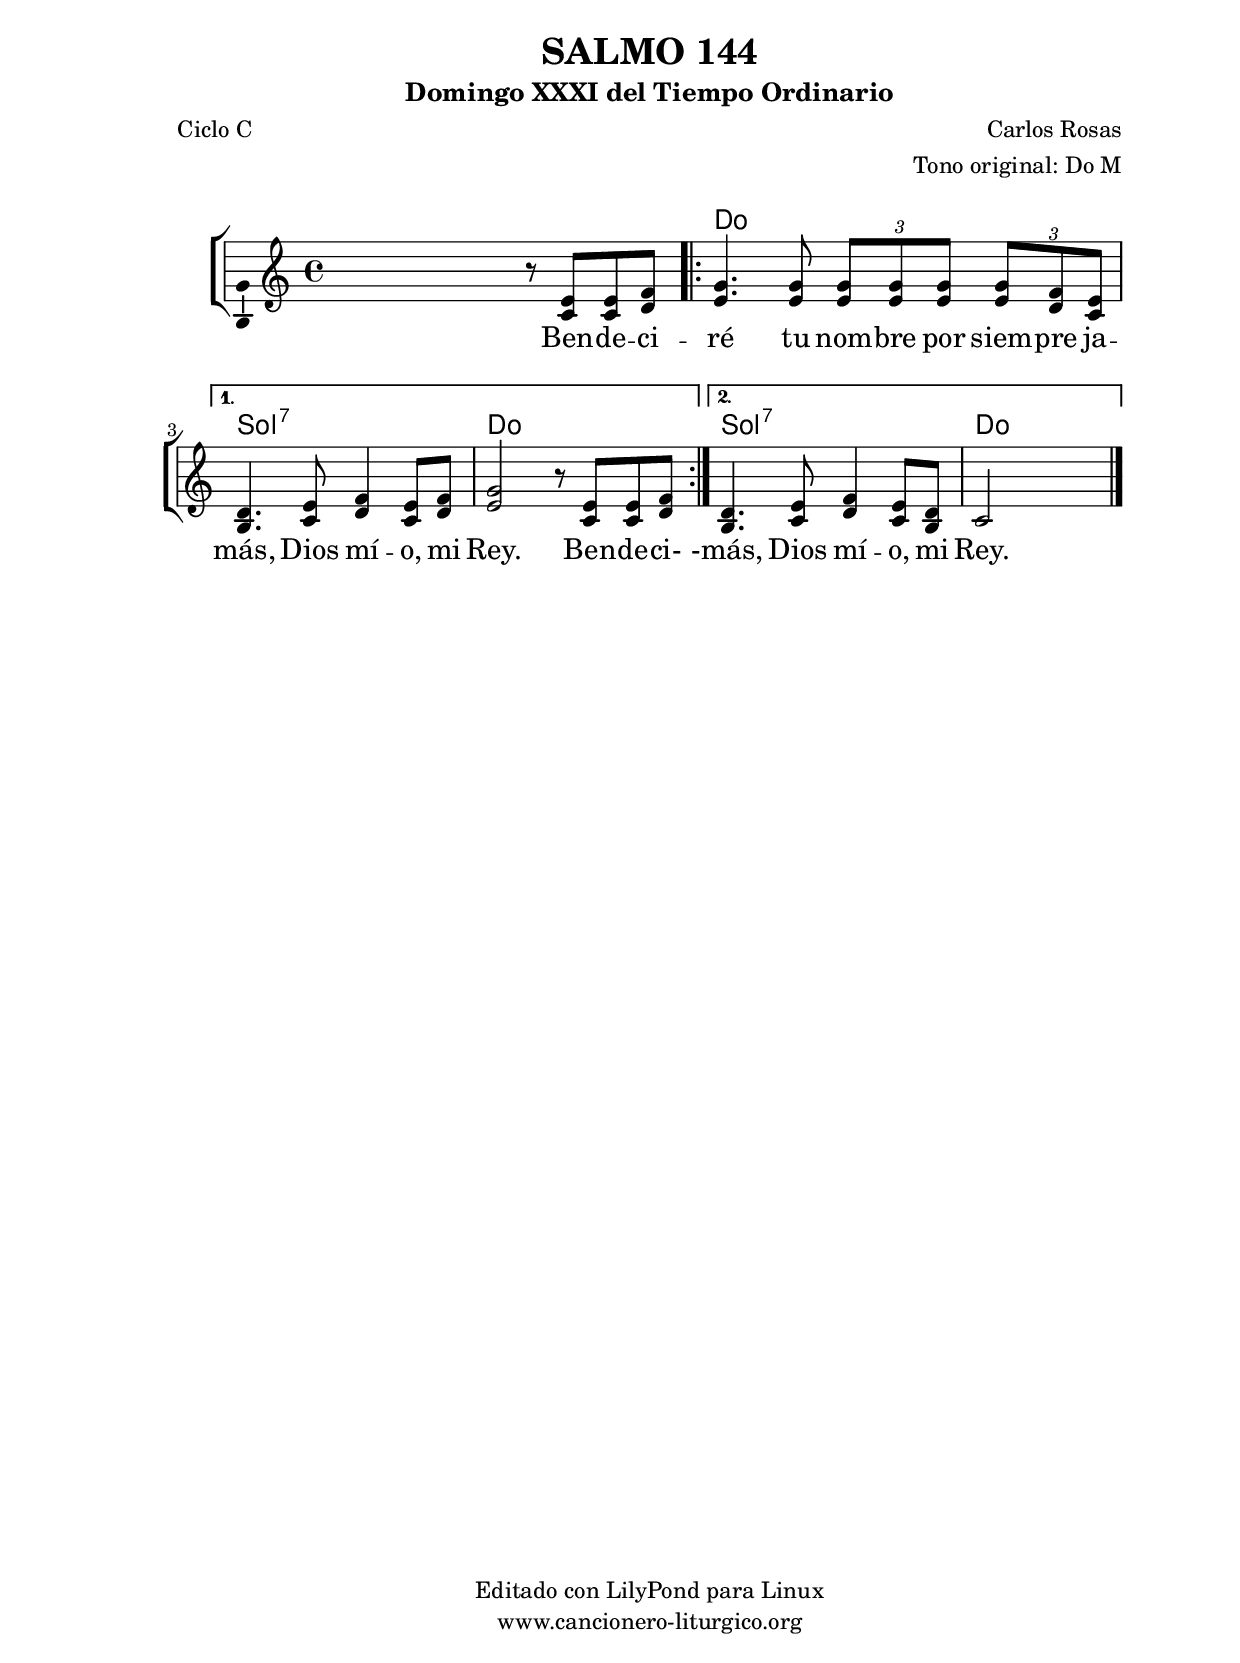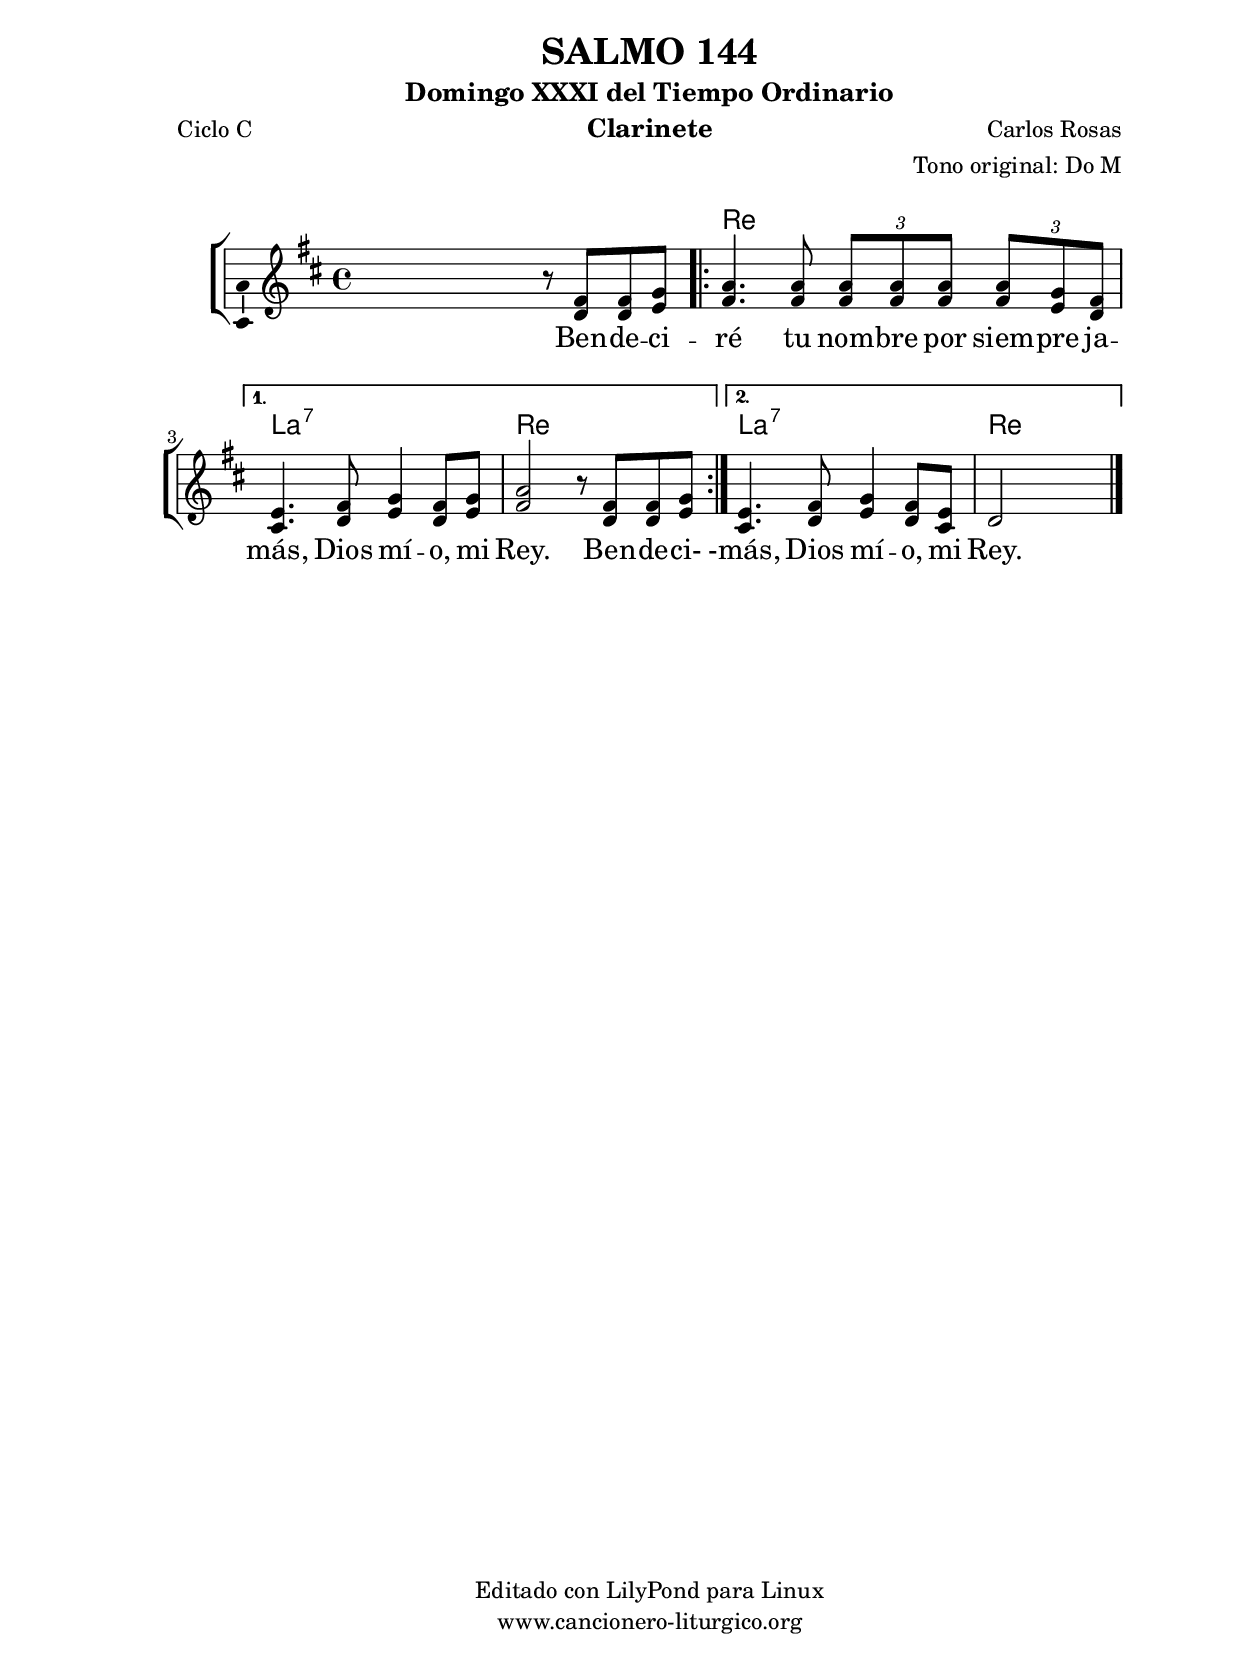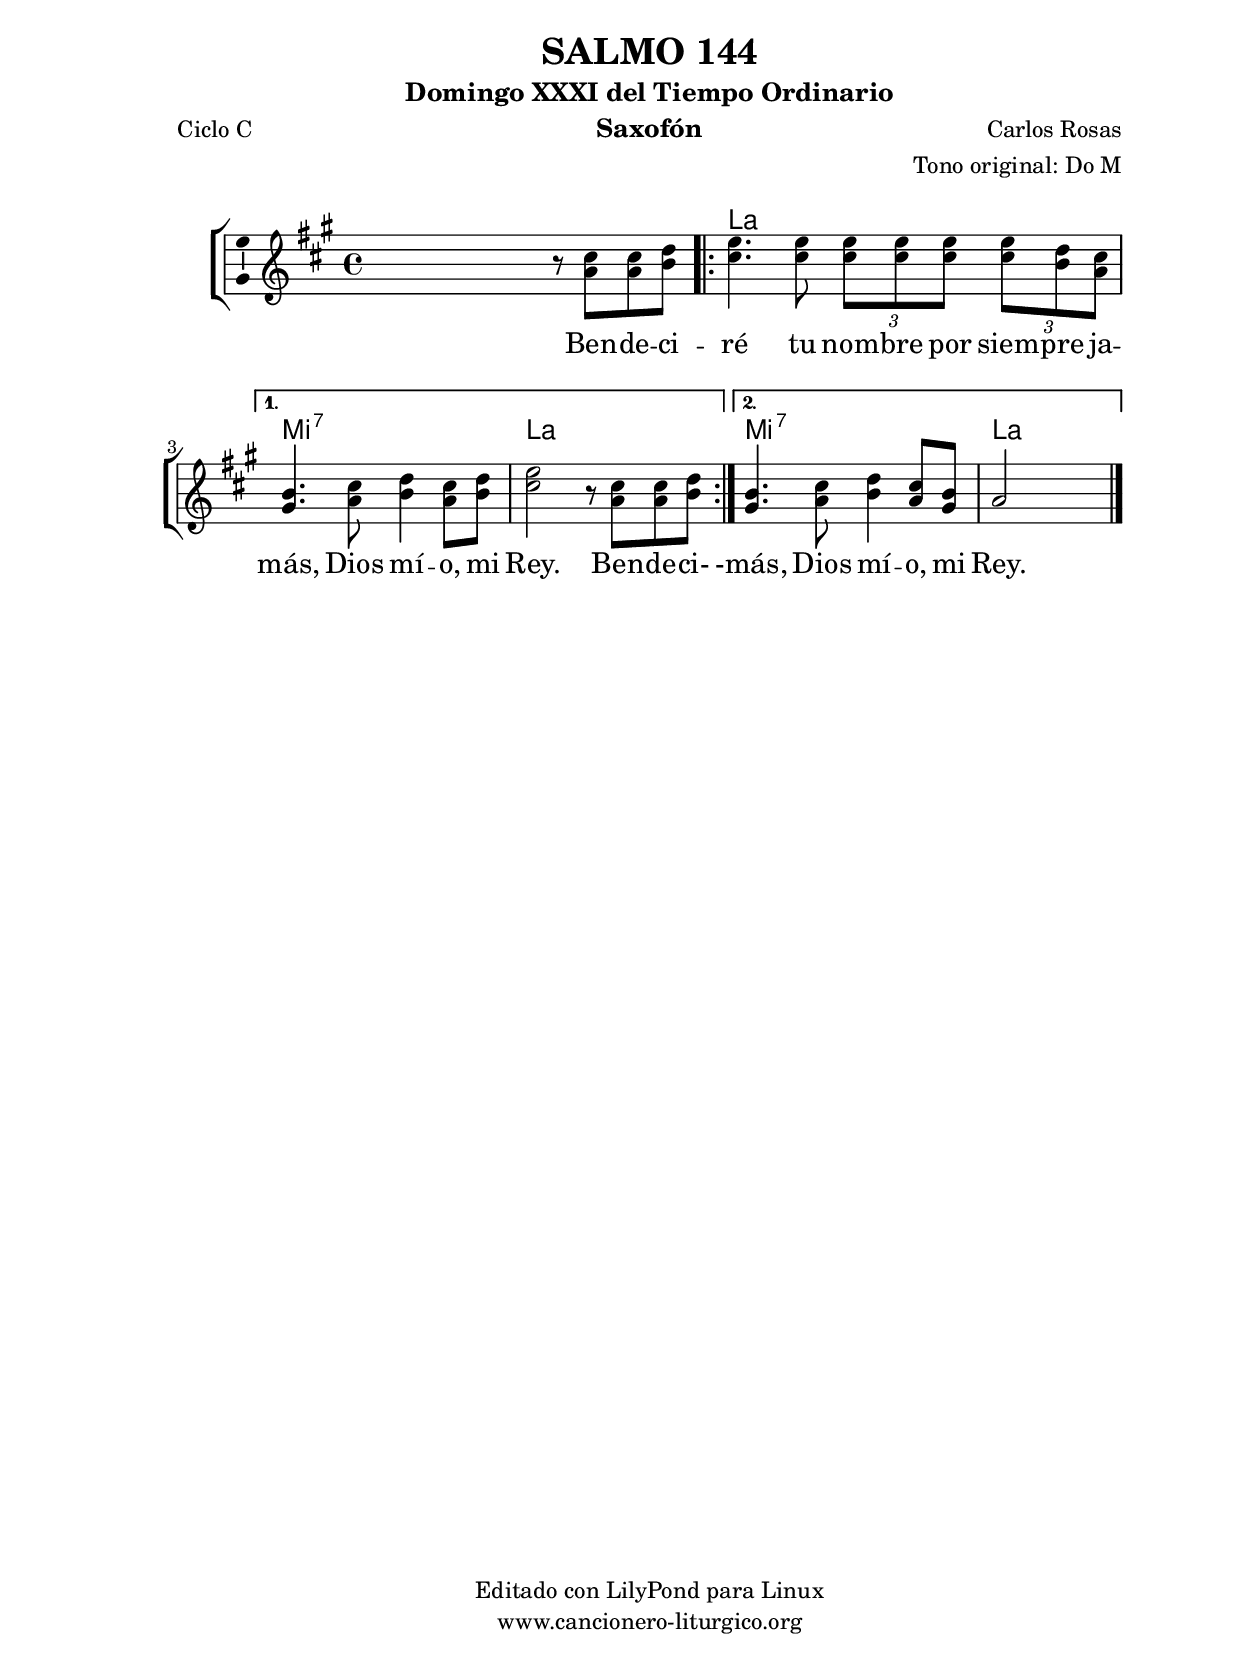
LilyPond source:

%
%para convertir .midi en .wav:
%timidity filename.midi -Ow -o finename.wav
%
%
%Para convertir de .wav a .mp3:
%lame -h -m j filename.wav
%
%
%para escuchar el midi:
%timidity nombrefichero.midi
%


%versión de lilypond para la que se ha escrito esta partitura:
\version "2.16.0"

	%Tamaño papel
	#(set-default-paper-size "a4")
	%Tamaño partitura
	#(set-global-staff-size 20)
	%No responde al pulsar sobre una nota
	#(ly:set-option 'point-and-click #f)

%parámetros del encabezamiento:
\header {
	title = "SALMO 144"
	subtitle = "Domingo XXXI del Tiempo Ordinario"
	composer = "Carlos Rosas"
	poet = "Ciclo C"
	meter = ""
	arranger = "Tono original: Do M"
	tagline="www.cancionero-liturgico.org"
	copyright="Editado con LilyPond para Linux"
	}

%parámetros asociados al papel:
\paper  {
	oddHeaderMarkup = \markup {\fill-line { \on-the-fly #not-first-page \fromproperty #'header:title \on-the-fly #not-first-page \fromproperty #'header:composer }}
	evenHeaderMarkup = \markup {\fill-line { \fromproperty #'header:composer \fromproperty #'header:title }}
	#(set-paper-size "a4")
	print-page-number = ##f
	first-page-number = 1
	print-first-page-number = ##f
%	head-separation = 3.0 \cm
	top-margin = 2.0 \cm
	bottom-margin = 0.5\cm
%%%	bottom-margin = -1.0\cm
	left-margin = 3.0 \cm
	line-width = 16.0 \cm 
	indent = 8\mm
	interscoreline = 2.\mm
	between-system-space = 15\mm
%	para que las partituras no llenen la hoja:
	ragged-bottom = ##t
%	idem para la última hoja:
	ragged-last-bottom = ##f
%	para que las partituras llenen el ancho del papel:
	ragged-last = ##f
	after-title-space = 2.5 \cm
%page-count=1
%system-count=8

	%Flexible Vertical Spacing
%	markup-markup-spacing =
%	#'((basic-distance . 15) (minimum-distance . 15) (padding . 3))
	markup-system-spacing =
	#'((basic-distance . 15) (minimum-distance . 15) (padding . 3))
	system-system-spacing =
	#'((basic-distance . 15) (minimum-distance . 15) (padding . 3))
	score-system-spacing =
	#'((basic-distance . 15) (minimum-distance . 15) (padding . 5))
%	top-system-spacing = % header
%	#'((basic-distance . 8) (minimum-distance . 0) (padding . 3))
%	top-markup-spacing =
%	#'((basic-distance . 20) (minimum-distance . 20) (padding . 3))
	last-bottom-spacing = % footer
	#'((basic-distance . 5) (minimum-distance . 5) (padding . 3))
%	score-markup-spacing =
%	#'((basic-distance . 16) (minimum-distance . 13) (padding . 3))

	}


%parámetros que afectan a toda la partitura:
global =  {
	%clave de sol (G):
	\clef G
	%armadura:
%	\transpose f a
	\key c \major
	\tempo 4=88
	\set Score.tempoHideNote = ##t
	}


acordes = {
	\italianChords
	\chordmode {
%	\transpose f a
{

s1
\repeat volta 2 {
c1
}
\alternative {
{
g1:7 c
}
{
g1:7 c
}
}

	}
	}
}

melodia = 
%	\transpose f a
{
	\relative c'{

\time 4/4
s2 r8 <e c>8 <e c> <f d>
\repeat volta 2 {
<g e>4. <g e>8 \tuplet 3/2 {<g e>8 <g e> <g e>} \tuplet 3/2 {<g e>8 <f d> <e c>}
}
\alternative {
{
<d b>4. <e c>8 <f d>4 <e c>8 <f d>
<g e>2 r8 <e c>8 <e c> <f d>
}
{
<d b>4. <e c>8 <f d>4 <e c>8 <d b>
c2 s2
}
}

	\bar "|."
	}
	}


texto = \lyricmode {
Ben -- de -- ci -- ré tu nom -- bre por siem -- pre ja -- más,
Dios mí -- o, mi Rey.
Ben -- de -- ci-
-más,
Dios mí -- o, mi Rey.
	}


acordesStaff = \context ChordNames = acordesStaff <<
	\set chordChanges = ##t
	\acordes
	>>


vozStaff = \context Voice = vozStaff
\with {\consists "Ambitus_engraver"}
<<
%	\set Staff.instrumentName = ""
%	\set Staff.shortInstrumentName = ""
%	\set Staff.midiInstrument = #"clarinet"
%	\set Staff.midiInstrument = #"cello"
%	\set Staff.midiInstrument = #"flute"
	\set Staff.midiInstrument = #"electric guitar (jazz)"
%	\set Staff.midiInstrument = #"english horn"
%	\set Staff.midiInstrument = #"violin"
%	\set Staff.midiInstrument = #"glockenspiel"
	\set Staff.midiMinimumVolume = #0.7
	\set Staff.midiMaximumVolume = #0.9
	\global
	\melodia
	>>


textoStaff = \context Lyrics = textoStaff <<
	\lyricsto vozStaff \texto
	>>

\book {
	\score {
		\context ChoirStaff {
			\override StaffGroup.SystemStartBracket #'collapse-height = #1
			\override Score.SystemStartBar #'collapse-height = #1
			<<
			\acordesStaff
			\vozStaff
			\textoStaff
			>>
			}
		\layout {
	    		\context {
				\Lyrics
				\override LyricText #'font-size = #2
				}
	   		 \context {
				\Score
				%fontSize = #3
				\override StaffSymbol #'staff-space = #(magstep +3)
				%\override Beam #'thickness = #0.55
				%\override SpacingSpanner #'spacing-increment = #1.0
				%\override Slur #'height-limit = #1.5
				}
			}
		}
	\score {
		\unfoldRepeats
		\context ChoirStaff {
			<<
			\acordesStaff
			\vozStaff
			>>
			}
		\midi {
	  		\context {
	  			\Score
				tempoWholesPerMinute = #(ly:make-moment 70 4)
				}
			}
		}
	}

%Partitura para clarinete
#(define output-suffix "C")
\book {
	\header{
		instrument = "Clarinete"
		}
	\score {
		\context ChoirStaff {
			\override StaffGroup.SystemStartBracket #'collapse-height = #1
			\override Score.SystemStartBar #'collapse-height = #1
\transpose c d
			<<
			\acordesStaff
			\vozStaff
			\textoStaff
			>>
			}
		\layout {
	    		\context {
				\Lyrics
				\override LyricText #'font-size = #2
				}
	   		 \context {
				\Score
				%fontSize = #3
				\override StaffSymbol #'staff-space = #(magstep +3)
				%\override Beam #'thickness = #0.55
				%\override SpacingSpanner #'spacing-increment = #1.0
				%\override Slur #'height-limit = #1.5
				}
			}
		}
	}

%Partitura para saxofón
#(define output-suffix "S")
\book {
	\header{
		instrument = "Saxofón"
		}
	\score {
		\context ChoirStaff {
			\override StaffGroup.SystemStartBracket #'collapse-height = #1
			\override Score.SystemStartBar #'collapse-height = #1
\transpose c a
			<<
			\acordesStaff
			\vozStaff
			\textoStaff
			>>
			}
		\layout {
	    		\context {
				\Lyrics
				\override LyricText #'font-size = #2
				}
	   		 \context {
				\Score
				%fontSize = #3
				\override StaffSymbol #'staff-space = #(magstep +3)
				%\override Beam #'thickness = #0.55
				%\override SpacingSpanner #'spacing-increment = #1.0
				%\override Slur #'height-limit = #1.5
				}
			}
		}
	}

